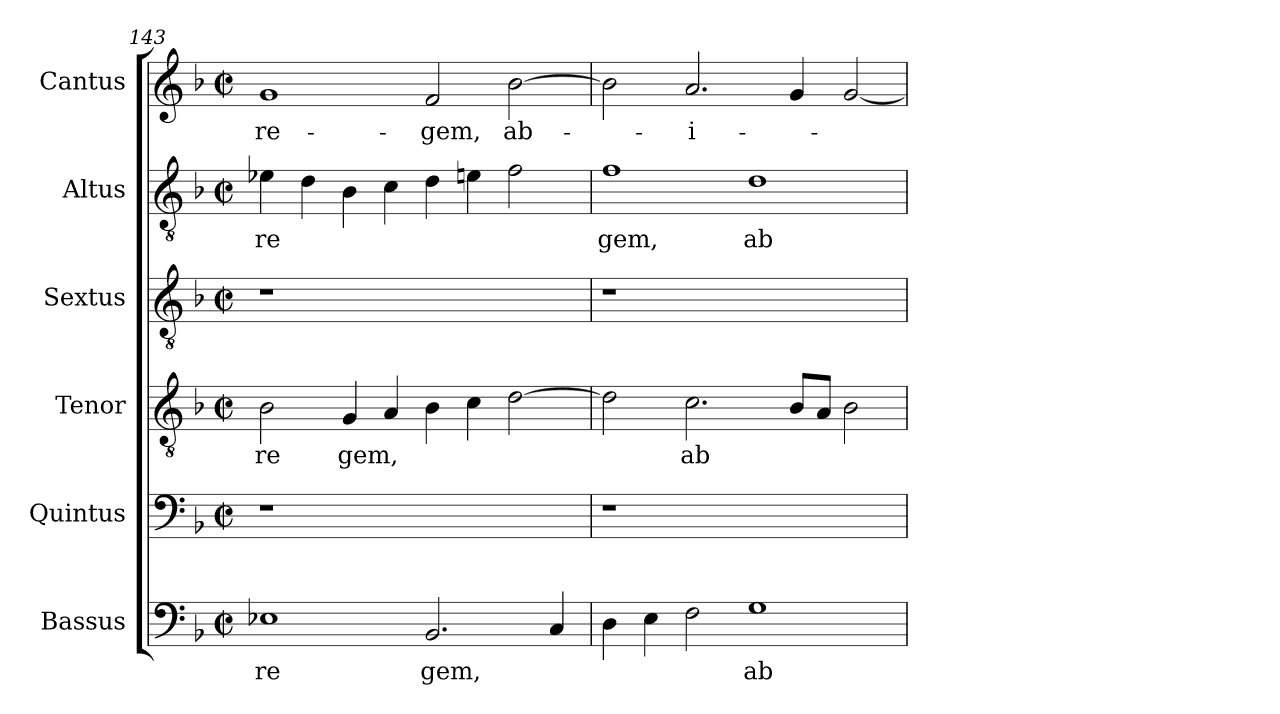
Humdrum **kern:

**kern	**text	**kern	**kern	**text	**kern	**kern	**text	**kern	**text
*part6	*part6	*part5	*part4	*part4	*part3	*part2	*part2	*part1	*part1
*staff6	*staff6	*staff5	*staff4	*staff4	*staff3	*staff2	*staff2	*staff1	*staff1
*I"Bassus	*	*I"Quintus	*I"Tenor	*	*I"Sextus	*I"Altus	*	*I"Cantus	*
*I'Bassus	*	*I'Quintus	*I'Tenor	*	*I'Sextus	*I'Altus	*	*I'Cantus	*
*clefF4	*	*clefF4	*clefGv2	*	*clefGv2	*clefGv2	*	*clefG2	*
*k[b-]	*	*k[b-]	*k[b-]	*	*k[b-]	*k[b-]	*	*k[b-]	*
*F:	*	*F:	*F:	*	*F:	*F:	*	*F:	*
*M2/2	*	*M2/2	*M2/2	*	*M2/2	*M2/2	*	*M2/2	*
*met(c|)	*	*met(c|)	*met(c|)	*	*met(c|)	*met(c|)	*	*met(c|)	*
=143	=143	=143	=143	=143	=143	=143	=143	=143	=143
!	!LO:LY:b:cj	!	!	!LO:LY:b:cj	!	!	!LO:LY:b:cj	!	!LO:LY:b:cj
1E-	re	1r	2B-\	re	1r	4e-X\	re	1g	re-
.	.	.	.	.	.	4d\	.	.	.
!	!	!	!	!LO:LY:b	!	!	!	!	!
.	.	.	4G/	gem,	.	4B-\	.	.	.
.	.	.	4A/	.	.	4c\	.	.	.
!	!LO:LY:b	!	!	!	!	!	!	!	!LO:LY:b:cj
2.BB-/	gem,	1ryy	4B-\	.	1ryy	4d\	.	2f/	-gem,
.	.	.	4c\	.	.	4en\	.	.	.
!	!	!	!	!	!	!	!	!	!LO:LY:b:cj
.	.	.	[>2d\	.	.	2f\	.	[>2b-\	ab-
4C/	.	.	.	.	.	.	.	.	.
=144	=144	=144	=144	=144	=144	=144	=144	=144	=144
!	!	!	!	!	!	!	!LO:LY:b:cj	!	!
4D\	.	1r	2d\]	.	1r	1f	gem,	2b-\]	.
4E\	.	.	.	.	.	.	.	.	.
!	!	!	!	!LO:LY:b:cj	!	!	!	!	!LO:LY:b:rj
2F\	.	.	2.c\	ab	.	.	.	2.a/	-i-
!	!LO:LY:b:cj	!	!	!	!	!	!LO:LY:b:cj	!	!
1G	ab	1ryy	.	.	1ryy	1d	ab	.	.
.	.	.	8B-/L	.	.	.	.	4g/	.
.	.	.	8A/J	.	.	.	.	.	.
.	.	.	2B-\	.	.	.	.	[<2g/	.
=	=	=	=	=	=	=	=	=	=
*-	*-	*-	*-	*-	*-	*-	*-	*-	*-
